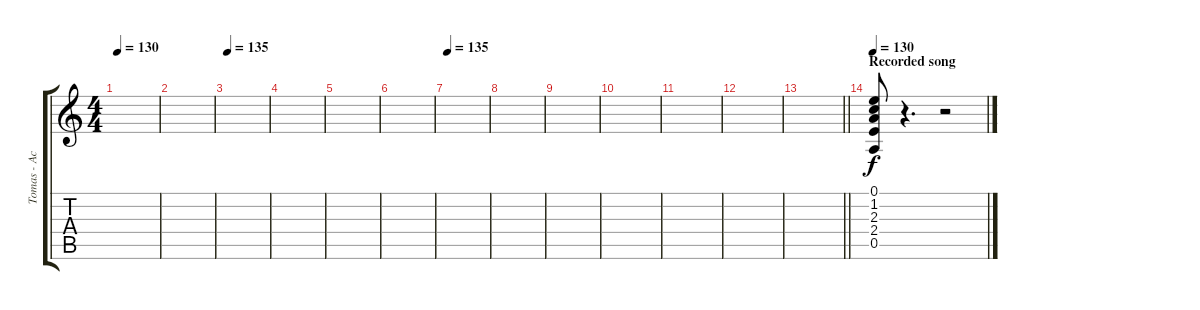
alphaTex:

\track ("Tomas - Acoustic + Overdubs" "Tomas - Ac") {instrument acousticguitarsteel}
\staff {score tabs}
\tuning (E4 B3 G3 D3 A2 E2) {hide}
\ts (4 4)
\tempo 130
\clef g2
\ks c
|
|
\tempo 135
|
|
|
|
\tempo 135
|
|
|
|
|
|
\barLineRight lightlight
|
\section ("" "Recorded song")
\tempo 130
(0.1 1.2 2.3 2.4 0.5).8{instrument electricguitarclean} r.4{d} r.2
